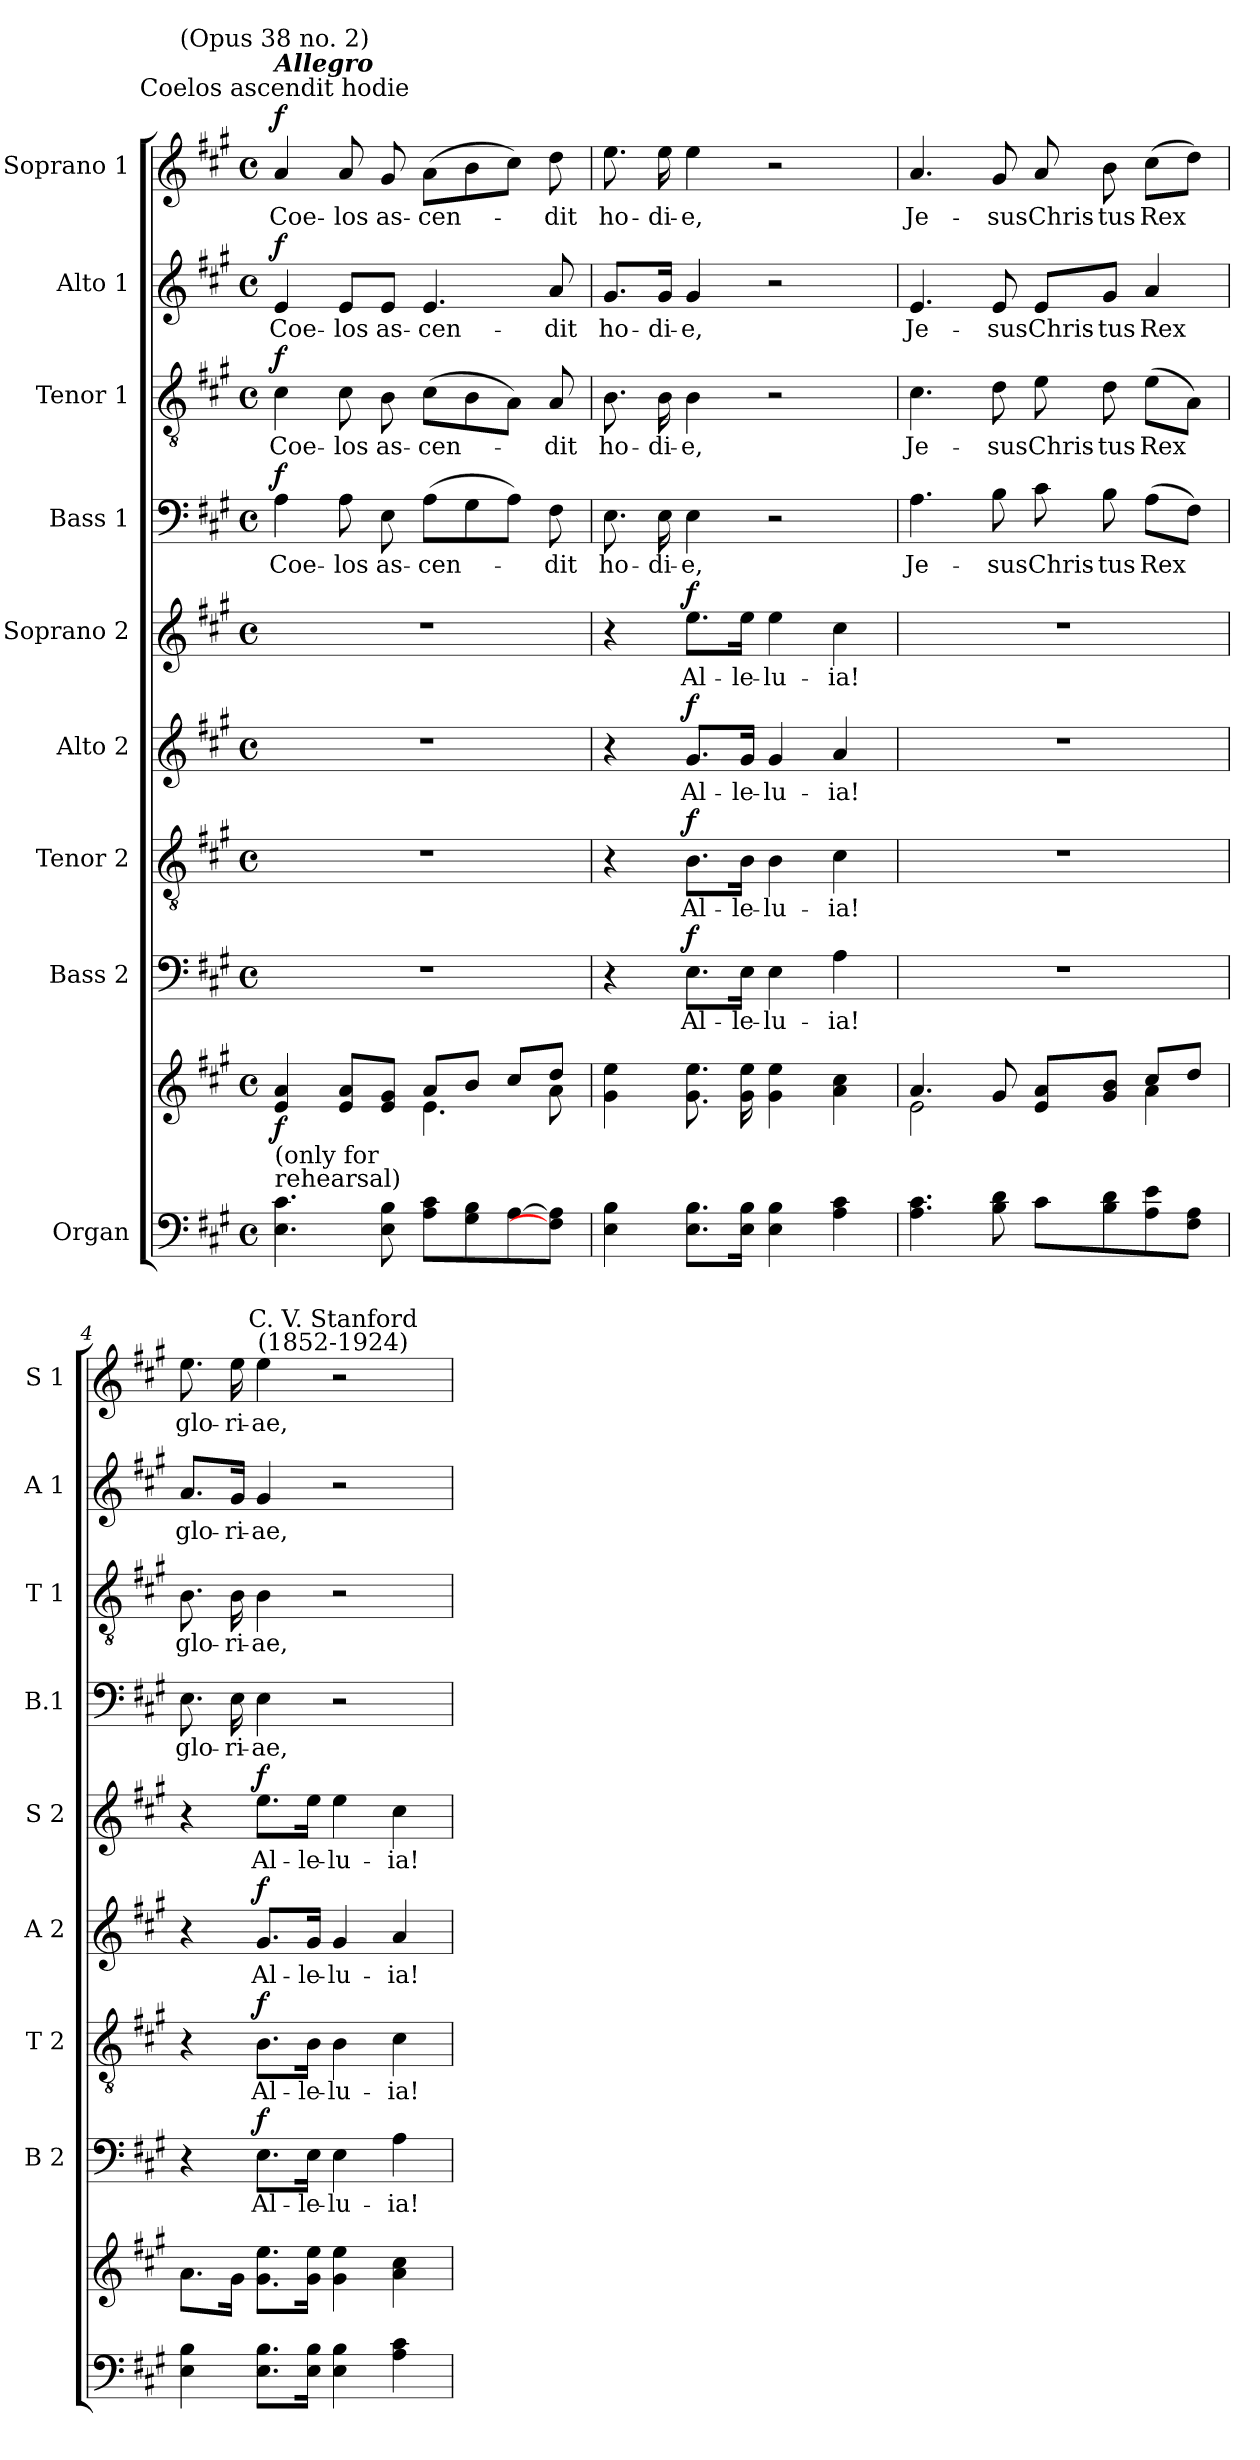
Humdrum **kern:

**kern	**kern	**dynam	**kern	**text	**dynam	**kern	**text	**dynam	**kern	**text	**dynam	**kern	**text	**dynam	**kern	**text	**dynam	**kern	**text	**dynam	**kern	**text	**dynam	**kern	**text	**dynam
*part9	*part9	*part9	*part8	*part8	*part8	*part7	*part7	*part7	*part6	*part6	*part6	*part5	*part5	*part5	*part4	*part4	*part4	*part3	*part3	*part3	*part2	*part2	*part2	*part1	*part1	*part1
*staff10	*staff9	*staff9/10	*staff8	*staff8	*staff8	*staff7	*staff7	*staff7	*staff6	*staff6	*staff6	*staff5	*staff5	*staff5	*staff4	*staff4	*staff4	*staff3	*staff3	*staff3	*staff2	*staff2	*staff2	*staff1	*staff1	*staff1
*I"Organ	*	*	*I"Bass 2	*	*	*I"Tenor 2	*	*	*I"Alto 2	*	*	*I"Soprano 2	*	*	*I"Bass 1	*	*	*I"Tenor 1	*	*	*I"Alto 1	*	*	*I"Soprano 1	*	*
*	*	*	*I'B 2	*	*	*I'T 2	*	*	*I'A 2	*	*	*I'S 2	*	*	*I'B.1	*	*	*I'T 1	*	*	*I'A 1	*	*	*I'S 1	*	*
*clefF4	*clefG2	*	*clefF4	*	*	*clefGv2	*	*	*clefG2	*	*	*clefG2	*	*	*clefF4	*	*	*clefGv2	*	*	*clefG2	*	*	*clefG2	*	*
*k[f#c#g#]	*k[f#c#g#]	*	*k[f#c#g#]	*	*	*k[f#c#g#]	*	*	*k[f#c#g#]	*	*	*k[f#c#g#]	*	*	*k[f#c#g#]	*	*	*k[f#c#g#]	*	*	*k[f#c#g#]	*	*	*k[f#c#g#]	*	*
*A:	*A:	*	*A:	*	*	*A:	*	*	*A:	*	*	*A:	*	*	*A:	*	*	*A:	*	*	*A:	*	*	*A:	*	*
*M4/4	*M4/4	*	*M4/4	*	*	*M4/4	*	*	*M4/4	*	*	*M4/4	*	*	*M4/4	*	*	*M4/4	*	*	*M4/4	*	*	*M4/4	*	*
*met(c)	*met(c)	*	*met(c)	*	*	*met(c)	*	*	*met(c)	*	*	*met(c)	*	*	*met(c)	*	*	*met(c)	*	*	*met(c)	*	*	*met(c)	*	*
=1	=1	=1	=1	=1	=1	=1	=1	=1	=1	=1	=1	=1	=1	=1	=1	=1	=1	=1	=1	=1	=1	=1	=1	=1	=1	=1
*	*^	*	*	*	*	*	*	*	*	*	*	*	*	*	*	*	*	*	*	*	*	*	*	*	*	*
!	!	!	!	!	!	!	!	!	!	!	!	!	!	!	!	!	!	!	!	!	!	!	!	!	!LO:TX:a:cj:t=Coelos ascendit hodie	!	!
!	!	!	!	!	!	!	!	!	!	!	!	!	!	!	!	!	!	!	!	!	!	!	!	!	!LO:TX:a:Bi:t=Allegro	!	!
!	!	!	!	!	!	!	!	!	!	!	!	!	!	!	!	!	!	!	!	!	!	!	!	!	!LO:TX:a:cj:t=(Opus 38 no. 2)	!	!
!LO:TX:a:t=(only for\nrehearsal)	!	!	!	!	!	!	!	!	!	!	!	!	!	!	!	!	!	!	!	!	!	!	!	!	!	!	!
!	!	!	!LO:DY:b	!	!	!	!	!	!	!	!	!	!	!	!	!	!LO:LY:b	!LO:DY:b	!	!LO:LY:b	!LO:DY:b	!	!LO:LY:b	!LO:DY:b	!	!LO:LY:b	!LO:DY:b
4.E 4.c#	4e/ 4a/	2ryy	f	1r	.	.	1r	.	.	1r	.	.	1r	.	.	4A	Coe-	f	4c#	Coe-	f	4e	Coe-	f	4a	Coe-	f
!	!	!	!	!	!	!	!	!	!	!	!	!	!	!	!	!	!LO:LY:b	!	!	!LO:LY:b	!	!	!LO:LY:b	!	!	!LO:LY:b	!
.	8e/ 8a/L	.	.	.	.	.	.	.	.	.	.	.	.	.	.	8A	-los	.	8c#	-los	.	8e/L	-los	.	8a	-los	.
!	!	!	!	!	!	!	!	!	!	!	!	!	!	!	!	!	!LO:LY:b	!	!	!LO:LY:b	!	!	!LO:LY:b	!	!	!LO:LY:b	!
8E 8B	8e/ 8g#/J	.	.	.	.	.	.	.	.	.	.	.	.	.	.	8E	as-	.	8B	as-	.	8e/J	as-	.	8g#	as-	.
!	!	!	!	!	!	!	!	!	!	!	!	!	!	!	!	!	!LO:LY:b	!	!	!LO:LY:b	!	!	!LO:LY:b	!	!	!LO:LY:b	!
8A 8c#L	8a/L	4.e\	.	.	.	.	.	.	.	.	.	.	.	.	.	(>8AL	-cen-	.	(>8c#L	-cen-	.	4.e	-cen-	.	(>8aL	-cen-	.
8G# 8B	8b/J	.	.	.	.	.	.	.	.	.	.	.	.	.	.	8G#	.	.	8B	.	.	.	.	.	8b	.	.
[8A	8cc#/L	.	.	.	.	.	.	.	.	.	.	.	.	.	.	8AJ)	.	.	8AJ)	.	.	.	.	.	8cc#J)	.	.
!	!	!	!	!	!	!	!	!	!	!	!	!	!	!	!	!	!LO:LY:b	!	!	!LO:LY:b	!	!	!LO:LY:b	!	!	!LO:LY:b	!
8F#] 8A]J	8dd/J	8a\	.	.	.	.	.	.	.	.	.	.	.	.	.	8F#	dit	.	8A	dit	.	8a	-dit	.	8dd	dit	.
=2	=2	=2	=2	=2	=2	=2	=2	=2	=2	=2	=2	=2	=2	=2	=2	=2	=2	=2	=2	=2	=2	=2	=2	=2	=2	=2	=2
!	!	!	!	!	!	!	!	!	!	!	!	!	!	!	!	!	!LO:LY:b	!	!	!LO:LY:b	!	!	!LO:LY:b	!	!	!LO:LY:b	!
4E 4B	1ryy	4g#\ 4ee\	.	4r	.	.	4r	.	.	4r	.	.	4r	.	.	8.E	ho-	.	8.B	ho-	.	8.g#/L	ho-	.	8.ee	ho-	.
!	!	!	!	!	!	!	!	!	!	!	!	!	!	!	!	!	!LO:LY:b	!	!	!LO:LY:b	!	!	!LO:LY:b	!	!	!LO:LY:b	!
.	.	.	.	.	.	.	.	.	.	.	.	.	.	.	.	16E	-di-	.	16B	-di-	.	16g#/Jk	-di-	.	16ee	-di-	.
!	!	!	!	!	!LO:LY:b	!LO:DY:b	!	!LO:LY:b	!LO:DY:b	!	!LO:LY:b	!LO:DY:b	!	!LO:LY:b	!LO:DY:b	!	!LO:LY:b	!	!	!LO:LY:b	!	!	!LO:LY:b	!	!	!LO:LY:b	!
8.E 8.BL	.	8.g#\ 8.ee\	.	8.E\L	Al-	f	8.B\L	Al-	f	8.g#/L	Al-	f	8.ee\L	Al-	f	4E	-e,	.	4B	-e,	.	4g#	-e,	.	4ee	-e,	.
!	!	!	!	!	!LO:LY:b	!	!	!LO:LY:b	!	!	!LO:LY:b	!	!	!LO:LY:b	!	!	!	!	!	!	!	!	!	!	!	!	!
16E 16BJ	.	16g#\ 16ee\	.	16E\Jk	-le-	.	16B\Jk	-le-	.	16g#/Jk	-le-	.	16ee\Jk	-le-	.	.	.	.	.	.	.	.	.	.	.	.	.
!	!	!	!	!	!LO:LY:b	!	!	!LO:LY:b	!	!	!LO:LY:b	!	!	!LO:LY:b	!	!	!	!	!	!	!	!	!	!	!	!	!
4E 4B	.	4g#\ 4ee\	.	4E	-lu-	.	4B	-lu-	.	4g#	-lu-	.	4ee	-lu-	.	2r	.	.	2r	.	.	2r	.	.	2r	.	.
!	!	!	!	!	!LO:LY:b	!	!	!LO:LY:b	!	!	!LO:LY:b	!	!	!LO:LY:b	!	!	!	!	!	!	!	!	!	!	!	!	!
4A 4c#	.	4a\ 4cc#\	.	4A	-ia!	.	4c#	-ia!	.	4a	-ia!	.	4cc#	-ia!	.	.	.	.	.	.	.	.	.	.	.	.	.
=3	=3	=3	=3	=3	=3	=3	=3	=3	=3	=3	=3	=3	=3	=3	=3	=3	=3	=3	=3	=3	=3	=3	=3	=3	=3	=3	=3
!	!	!	!	!	!	!	!	!	!	!	!	!	!	!	!	!	!LO:LY:b	!	!	!LO:LY:b	!	!	!LO:LY:b	!	!	!LO:LY:b	!
4.A 4.c#	4.a/	2e\	.	1r	.	.	1r	.	.	1r	.	.	1r	.	.	4.A	Je-	.	4.c#	Je-	.	4.e	Je-	.	4.a	Je-	.
!	!	!	!	!	!	!	!	!	!	!	!	!	!	!	!	!	!LO:LY:b	!	!	!LO:LY:b	!	!	!LO:LY:b	!	!	!LO:LY:b	!
8B 8d	8g#/	.	.	.	.	.	.	.	.	.	.	.	.	.	.	8B	-sus	.	8d	-sus	.	8e	-sus	.	8g#	-sus	.
!	!	!	!	!	!	!	!	!	!	!	!	!	!	!	!	!	!LO:LY:b	!	!	!LO:LY:b	!	!	!LO:LY:b	!	!	!LO:LY:b	!
8c#L	8e/ 8a/L	4ryy	.	.	.	.	.	.	.	.	.	.	.	.	.	8c#	Chris-	.	8e	Chris-	.	8e/L	Chris-	.	8a	Chris-	.
!	!	!	!	!	!	!	!	!	!	!	!	!	!	!	!	!	!LO:LY:b	!	!	!LO:LY:b	!	!	!LO:LY:b	!	!	!LO:LY:b	!
8B 8d	8g#/ 8b/J	.	.	.	.	.	.	.	.	.	.	.	.	.	.	8B	-tus	.	8d	-tus	.	8g#/J	-tus	.	8b	-tus	.
!	!	!	!	!	!	!	!	!	!	!	!	!	!	!	!	!	!LO:LY:b	!	!	!LO:LY:b	!	!	!LO:LY:b	!	!	!LO:LY:b	!
8A 8e	8cc#/L	4a\	.	.	.	.	.	.	.	.	.	.	.	.	.	(>8AL	Rex	.	(8eL	Rex	.	4a	Rex	.	(>8cc#L	Rex	.
8F# 8AJ	8dd/J	.	.	.	.	.	.	.	.	.	.	.	.	.	.	8F#J)	.	.	8AJ)	.	.	.	.	.	8ddJ)	.	.
=4	=4	=4	=4	=4	=4	=4	=4	=4	=4	=4	=4	=4	=4	=4	=4	=4	=4	=4	=4	=4	=4	=4	=4	=4	=4	=4	=4
!	!	!	!	!	!	!	!	!	!	!	!	!	!	!	!	!	!LO:LY:b	!	!	!LO:LY:b	!	!	!LO:LY:b	!	!	!LO:LY:b	!
4E 4B	1ryy	8.a\L	.	4r	.	.	4r	.	.	4r	.	.	4r	.	.	8.E	glo-	.	8.B	glo-	.	8.a/L	glo-	.	8.ee	glo-	.
!	!	!	!	!	!	!	!	!	!	!	!	!	!	!	!	!	!LO:LY:b	!	!	!LO:LY:b	!	!	!LO:LY:b	!	!	!LO:LY:b	!
.	.	16g#\J	.	.	.	.	.	.	.	.	.	.	.	.	.	16E	-ri-	.	16B	-ri-	.	16g#/Jk	-ri-	.	16ee	-ri-	.
!	!	!	!	!	!LO:LY:b	!LO:DY:b	!	!LO:LY:b	!LO:DY:b	!	!LO:LY:b	!LO:DY:b	!	!LO:LY:b	!LO:DY:b	!	!LO:LY:b	!	!	!LO:LY:b	!	!	!LO:LY:b	!	!	!LO:LY:b	!
8.E 8.BL	.	8.g#\ 8.ee\L	.	8.E\L	Al-	f	8.B\L	Al-	f	8.g#/L	Al-	f	8.ee\L	Al-	f	4E	-ae,	.	4B	-ae,	.	4g#	-ae,	.	4ee	-ae,	.
!	!	!	!	!	!LO:LY:b	!	!	!LO:LY:b	!	!	!LO:LY:b	!	!	!LO:LY:b	!	!	!	!	!	!	!	!	!	!	!	!	!
16E 16BJ	.	16g#\ 16ee\J	.	16E\Jk	-le-	.	16B\Jk	-le-	.	16g#/Jk	-le-	.	16ee\Jk	-le-	.	.	.	.	.	.	.	.	.	.	.	.	.
!	!	!	!	!	!	!	!	!	!	!	!	!	!	!	!	!	!	!	!	!	!	!	!	!	!LO:TX:a:cj:t=C. V. Stanford\n(1852-1924)	!	!
!	!	!	!	!	!LO:LY:b	!	!	!LO:LY:b	!	!	!LO:LY:b	!	!	!LO:LY:b	!	!	!	!	!	!	!	!	!	!	!	!	!
4E 4B	.	4g#\ 4ee\	.	4E	-lu-	.	4B	-lu-	.	4g#	-lu-	.	4ee	-lu-	.	2r	.	.	2r	.	.	2r	.	.	2r	.	.
!	!	!	!	!	!LO:LY:b	!	!	!LO:LY:b	!	!	!LO:LY:b	!	!	!LO:LY:b	!	!	!	!	!	!	!	!	!	!	!	!	!
4A 4c#	.	4a\ 4cc#\	.	4A	-ia!	.	4c#	-ia!	.	4a	-ia!	.	4cc#	-ia!	.	.	.	.	.	.	.	.	.	.	.	.	.
*	*v	*v	*	*	*	*	*	*	*	*	*	*	*	*	*	*	*	*	*	*	*	*	*	*	*	*	*
=	=	=	=	=	=	=	=	=	=	=	=	=	=	=	=	=	=	=	=	=	=	=	=	=	=	=
*-	*-	*-	*-	*-	*-	*-	*-	*-	*-	*-	*-	*-	*-	*-	*-	*-	*-	*-	*-	*-	*-	*-	*-	*-	*-	*-
